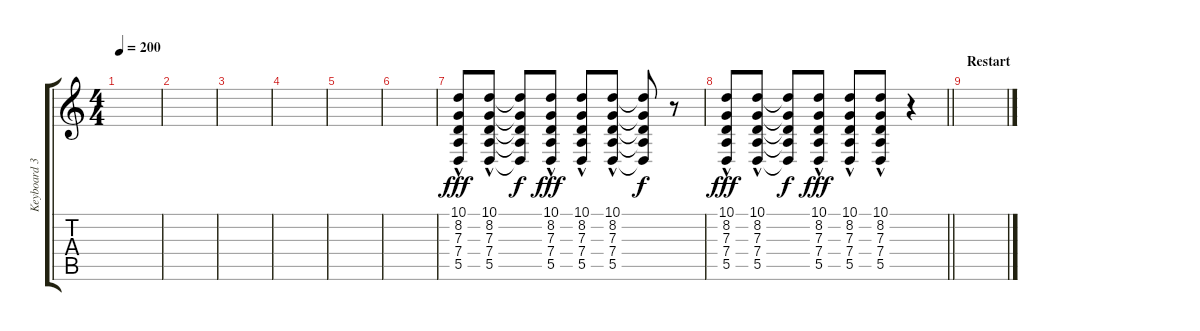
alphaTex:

\track ("Keyboard 3" "Keyboard 3") {instrument synthstrings1}
\staff {score tabs}
\tuning (E4 B3 G3 D3 A2 E2) {hide}
\ts (4 4)
\tempo 200
\clef g2
\ks c
|
|
|
|
|
|
(10.1{hac} 8.2{hac} 7.3{hac} 7.4{hac} 5.5{hac}).8{dy fff instrument orchestrahit} (10.1{hac} 8.2{hac} 7.3{hac} 7.4{hac} 5.5{hac}).8 (10.1{t} 8.2{t} 7.3{t} 7.4{t} 5.5{t}).8{dy f} (10.1{hac} 8.2{hac} 7.3{hac} 7.4{hac} 5.5{hac}).8{dy fff} (10.1{hac} 8.2{hac} 7.3{hac} 7.4{hac} 5.5{hac}).8 (10.1{hac} 8.2{hac} 7.3{hac} 7.4{hac} 5.5{hac}).8 (10.1{t} 8.2{t} 7.3{t} 7.4{t} 5.5{t}).8{dy f} r.8 |
\barLineRight lightlight
(10.1{hac} 8.2{hac} 7.3{hac} 7.4{hac} 5.5{hac}).8{dy fff} (10.1{hac} 8.2{hac} 7.3{hac} 7.4{hac} 5.5{hac}).8 (10.1{t} 8.2{t} 7.3{t} 7.4{t} 5.5{t}).8{dy f} (10.1{hac} 8.2{hac} 7.3{hac} 7.4{hac} 5.5{hac}).8{dy fff} (10.1{hac} 8.2{hac} 7.3{hac} 7.4{hac} 5.5{hac}).8 (10.1{hac} 8.2{hac} 7.3{hac} 7.4{hac} 5.5{hac}).8 r.4 |
\section ("" "Restart")
